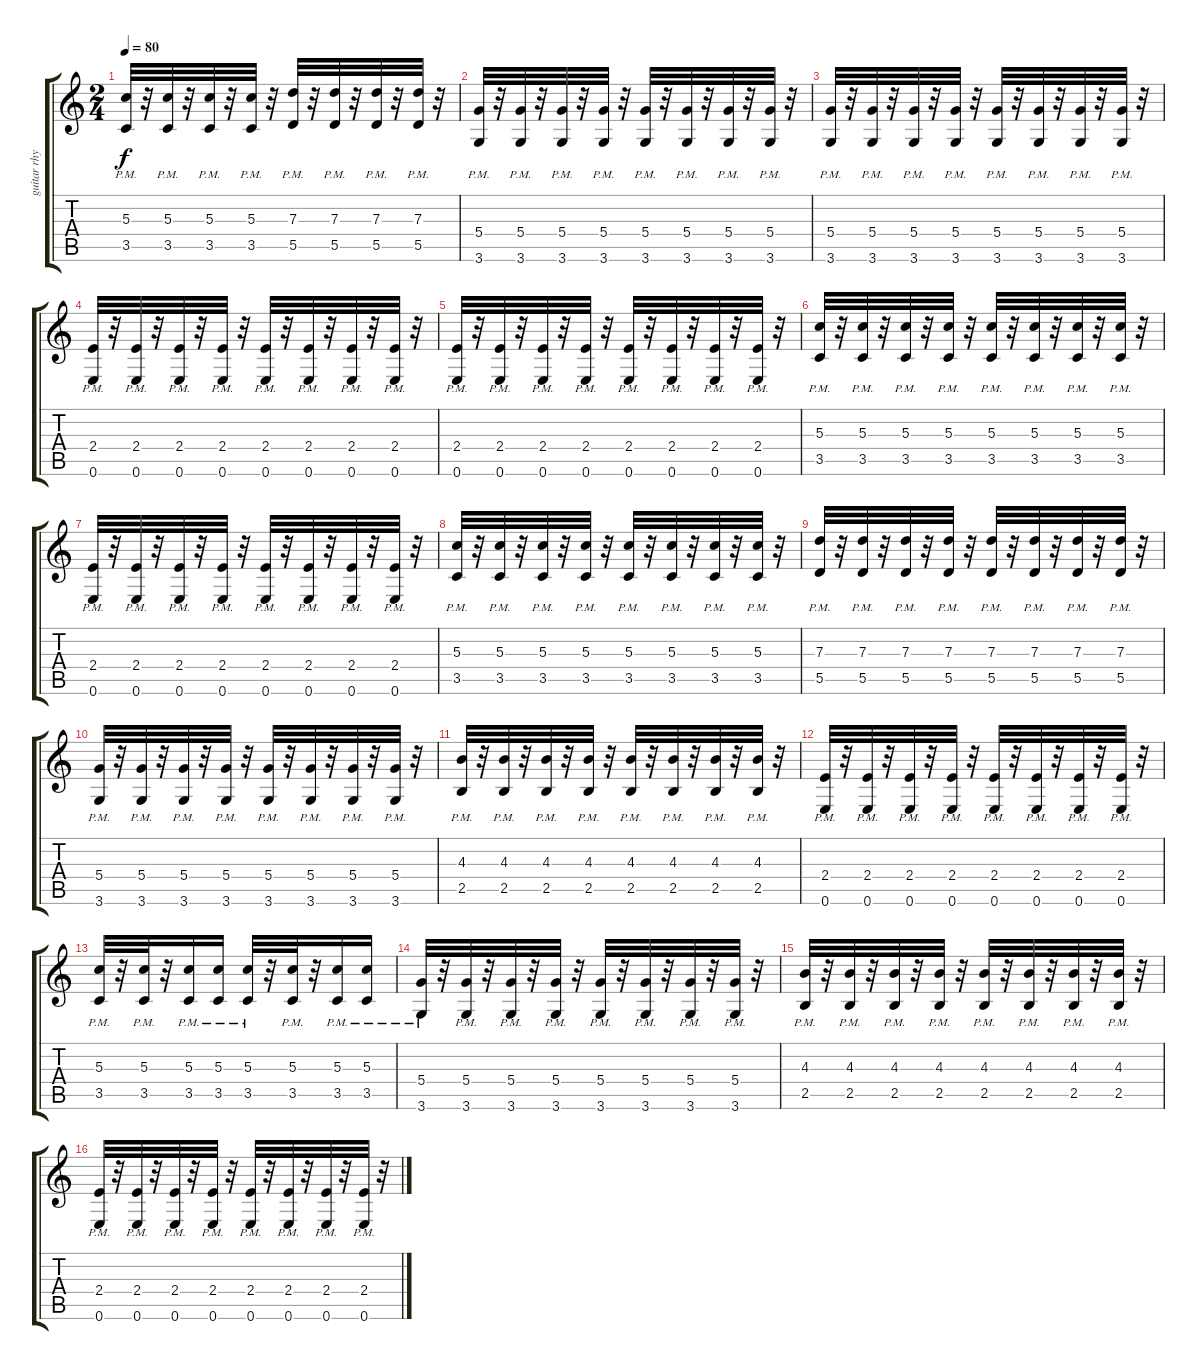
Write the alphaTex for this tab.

\track ("guitar rhythm right" "guitar rhy") {instrument distortionguitar}
\staff {score tabs}
\tuning (E4 B3 G3 D3 A2 E2) {hide}
\ts (2 4)
\tempo 80
\clef g2
\ks c
(5.3{pm} 3.5{pm}).32{dy f} r.32 (5.3{pm} 3.5{pm}).32 r.32 (5.3{pm} 3.5{pm}).32 r.32 (5.3{pm} 3.5{pm}).32 r.32 (7.3{pm} 5.5{pm}).32 r.32 (7.3{pm} 5.5{pm}).32 r.32 (7.3{pm} 5.5{pm}).32 r.32 (7.3{pm} 5.5{pm}).32 r.32 |
(5.4{pm} 3.6{pm}).32 r.32 (5.4{pm} 3.6{pm}).32 r.32 (5.4{pm} 3.6{pm}).32 r.32 (5.4{pm} 3.6{pm}).32 r.32 (5.4{pm} 3.6{pm}).32 r.32 (5.4{pm} 3.6{pm}).32 r.32 (5.4{pm} 3.6{pm}).32 r.32 (5.4{pm} 3.6{pm}).32 r.32 |
(5.4{pm} 3.6{pm}).32 r.32 (5.4{pm} 3.6{pm}).32 r.32 (5.4{pm} 3.6{pm}).32 r.32 (5.4{pm} 3.6{pm}).32 r.32 (5.4{pm} 3.6{pm}).32 r.32 (5.4{pm} 3.6{pm}).32 r.32 (5.4{pm} 3.6{pm}).32 r.32 (5.4{pm} 3.6{pm}).32 r.32 |
(2.4{pm} 0.6{pm}).32 r.32 (2.4{pm} 0.6{pm}).32 r.32 (2.4{pm} 0.6{pm}).32 r.32 (2.4{pm} 0.6{pm}).32 r.32 (2.4{pm} 0.6{pm}).32 r.32 (2.4{pm} 0.6{pm}).32 r.32 (2.4{pm} 0.6{pm}).32 r.32 (2.4{pm} 0.6{pm}).32 r.32 |
(2.4{pm} 0.6{pm}).32 r.32 (2.4{pm} 0.6{pm}).32 r.32 (2.4{pm} 0.6{pm}).32 r.32 (2.4{pm} 0.6{pm}).32 r.32 (2.4{pm} 0.6{pm}).32 r.32 (2.4{pm} 0.6{pm}).32 r.32 (2.4{pm} 0.6{pm}).32 r.32 (2.4{pm} 0.6{pm}).32 r.32 |
(5.3{pm} 3.5{pm}).32 r.32 (5.3{pm} 3.5{pm}).32 r.32 (5.3{pm} 3.5{pm}).32 r.32 (5.3{pm} 3.5{pm}).32 r.32 (5.3{pm} 3.5{pm}).32 r.32 (5.3{pm} 3.5{pm}).32 r.32 (5.3{pm} 3.5{pm}).32 r.32 (5.3{pm} 3.5{pm}).32 r.32 |
(2.4{pm} 0.6{pm}).32 r.32 (2.4{pm} 0.6{pm}).32 r.32 (2.4{pm} 0.6{pm}).32 r.32 (2.4{pm} 0.6{pm}).32 r.32 (2.4{pm} 0.6{pm}).32 r.32 (2.4{pm} 0.6{pm}).32 r.32 (2.4{pm} 0.6{pm}).32 r.32 (2.4{pm} 0.6{pm}).32 r.32 |
(5.3{pm} 3.5{pm}).32 r.32 (5.3{pm} 3.5{pm}).32 r.32 (5.3{pm} 3.5{pm}).32 r.32 (5.3{pm} 3.5{pm}).32 r.32 (5.3{pm} 3.5{pm}).32 r.32 (5.3{pm} 3.5{pm}).32 r.32 (5.3{pm} 3.5{pm}).32 r.32 (5.3{pm} 3.5{pm}).32 r.32 |
(7.3{pm} 5.5{pm}).32 r.32 (7.3{pm} 5.5{pm}).32 r.32 (7.3{pm} 5.5{pm}).32 r.32 (7.3{pm} 5.5{pm}).32 r.32 (7.3{pm} 5.5{pm}).32 r.32 (7.3{pm} 5.5{pm}).32 r.32 (7.3{pm} 5.5{pm}).32 r.32 (7.3{pm} 5.5{pm}).32 r.32 |
(5.4{pm} 3.6{pm}).32 r.32 (5.4{pm} 3.6{pm}).32 r.32 (5.4{pm} 3.6{pm}).32 r.32 (5.4{pm} 3.6{pm}).32 r.32 (5.4{pm} 3.6{pm}).32 r.32 (5.4{pm} 3.6{pm}).32 r.32 (5.4{pm} 3.6{pm}).32 r.32 (5.4{pm} 3.6{pm}).32 r.32 |
(4.3{pm} 2.5{pm}).32 r.32 (4.3{pm} 2.5{pm}).32 r.32 (4.3{pm} 2.5{pm}).32 r.32 (4.3{pm} 2.5{pm}).32 r.32 (4.3{pm} 2.5{pm}).32 r.32 (4.3{pm} 2.5{pm}).32 r.32 (4.3{pm} 2.5{pm}).32 r.32 (4.3{pm} 2.5{pm}).32 r.32 |
(2.4{pm} 0.6{pm}).32 r.32 (2.4{pm} 0.6{pm}).32 r.32 (2.4{pm} 0.6{pm}).32 r.32 (2.4{pm} 0.6{pm}).32 r.32 (2.4{pm} 0.6{pm}).32 r.32 (2.4{pm} 0.6{pm}).32 r.32 (2.4{pm} 0.6{pm}).32 r.32 (2.4{pm} 0.6{pm}).32 r.32 |
(5.3{pm} 3.5{pm}).32 r.32 (5.3{pm} 3.5{pm}).32 r.32 (5.3 3.5{pm}).16 (5.3 3.5{pm}).16 (5.3{pm} 3.5{pm}).32 r.32 (5.3{pm} 3.5{pm}).32 r.32 (5.3 3.5{pm}).16 (5.3 3.5{pm}).16 |
(5.4{pm} 3.6{pm}).32 r.32 (5.4{pm} 3.6{pm}).32 r.32 (5.4{pm} 3.6{pm}).32 r.32 (5.4{pm} 3.6{pm}).32 r.32 (5.4{pm} 3.6{pm}).32 r.32 (5.4{pm} 3.6{pm}).32 r.32 (5.4{pm} 3.6{pm}).32 r.32 (5.4{pm} 3.6{pm}).32 r.32 |
(4.3{pm} 2.5{pm}).32 r.32 (4.3{pm} 2.5{pm}).32 r.32 (4.3{pm} 2.5{pm}).32 r.32 (4.3{pm} 2.5{pm}).32 r.32 (4.3{pm} 2.5{pm}).32 r.32 (4.3{pm} 2.5{pm}).32 r.32 (4.3{pm} 2.5{pm}).32 r.32 (4.3{pm} 2.5{pm}).32 r.32 |
(2.4{pm} 0.6{pm}).32 r.32 (2.4{pm} 0.6{pm}).32 r.32 (2.4{pm} 0.6{pm}).32 r.32 (2.4{pm} 0.6{pm}).32 r.32 (2.4{pm} 0.6{pm}).32 r.32 (2.4{pm} 0.6{pm}).32 r.32 (2.4{pm} 0.6{pm}).32 r.32 (2.4{pm} 0.6{pm}).32 r.32
